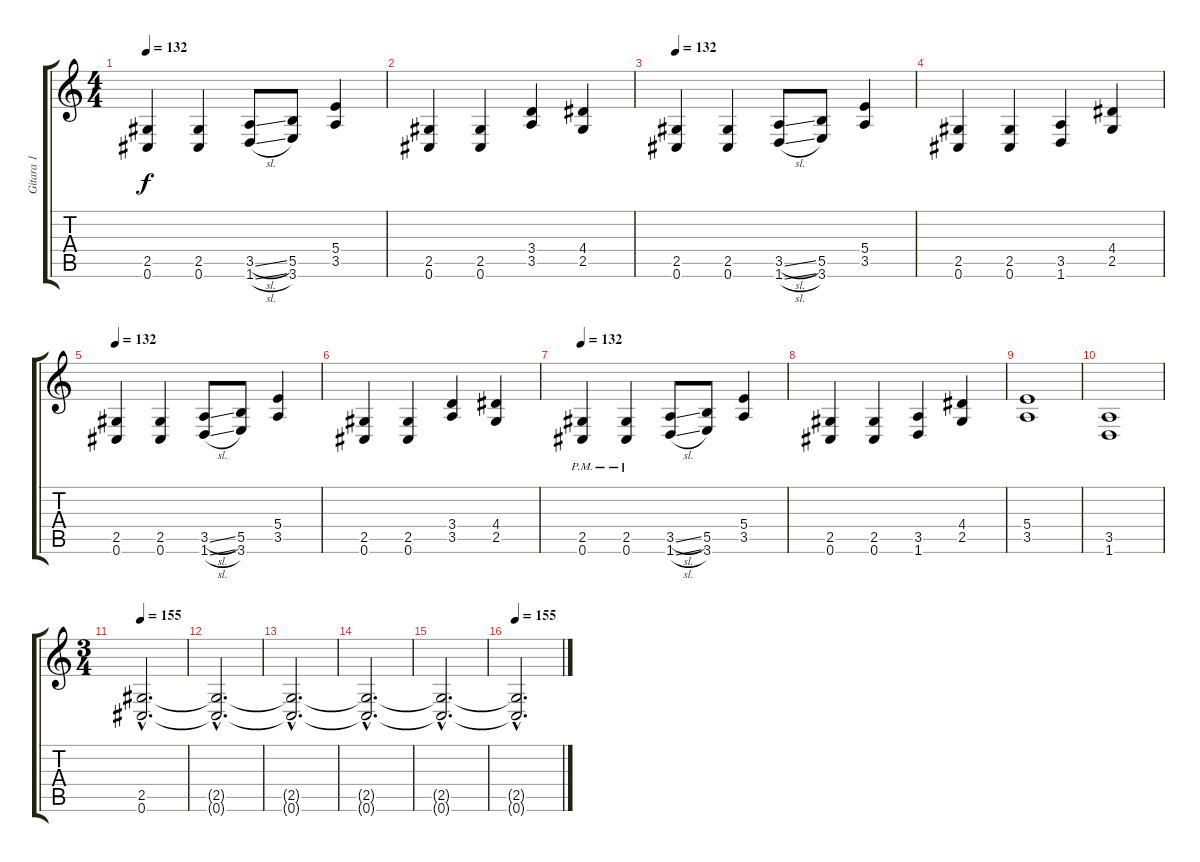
\track ("Gitara 1" "Gitara 1") {instrument distortionguitar}
\staff {score tabs}
\tuning (Db4 Ab3 E3 B2 Gb2 Db2) {hide}
\ts (4 4)
\tempo 132
\clef g2
\ks c
(2.5 0.6).4{dy f} (2.5 0.6).4 (3.5{sl} 1.6{sl}).8 (5.5 3.6).8 (5.4 3.5).4 |
(2.5 0.6).4 (2.5 0.6).4 (3.4 3.5).4 (4.4 2.5).4 |
\tempo 132
(2.5 0.6).4 (2.5 0.6).4 (3.5{sl} 1.6{sl}).8 (5.5 3.6).8 (5.4 3.5).4 |
(2.5 0.6).4 (2.5 0.6).4 (3.5 1.6).4 (4.4 2.5).4 |
\tempo 132
(2.5 0.6).4 (2.5 0.6).4 (3.5{sl} 1.6{sl}).8 (5.5 3.6).8 (5.4 3.5).4 |
(2.5 0.6).4 (2.5 0.6).4 (3.4 3.5).4 (4.4 2.5).4 |
\tempo 132
(2.5{pm} 0.6{pm}).4 (2.5{pm} 0.6{pm}).4 (3.5{sl} 1.6{sl}).8 (5.5 3.6).8 (5.4 3.5).4 |
(2.5 0.6).4 (2.5 0.6).4 (3.5 1.6).4 (4.4 2.5).4 |
(5.4 3.5).1 |
(3.5 1.6).1 |
\ts (3 4)
\tempo 156
\tempo 155
(2.5{hac} 0.6{hac}).2{d} |
(2.5{hac t} 0.6{hac t}).2{d} |
(2.5{hac t} 0.6{hac t}).2{d} |
(2.5{hac t} 0.6{hac t}).2{d volume 8} |
(2.5{hac t} 0.6{hac t}).2{d} |
\tempo 155
(2.5{hac t} 0.6{hac t}).2{d}
